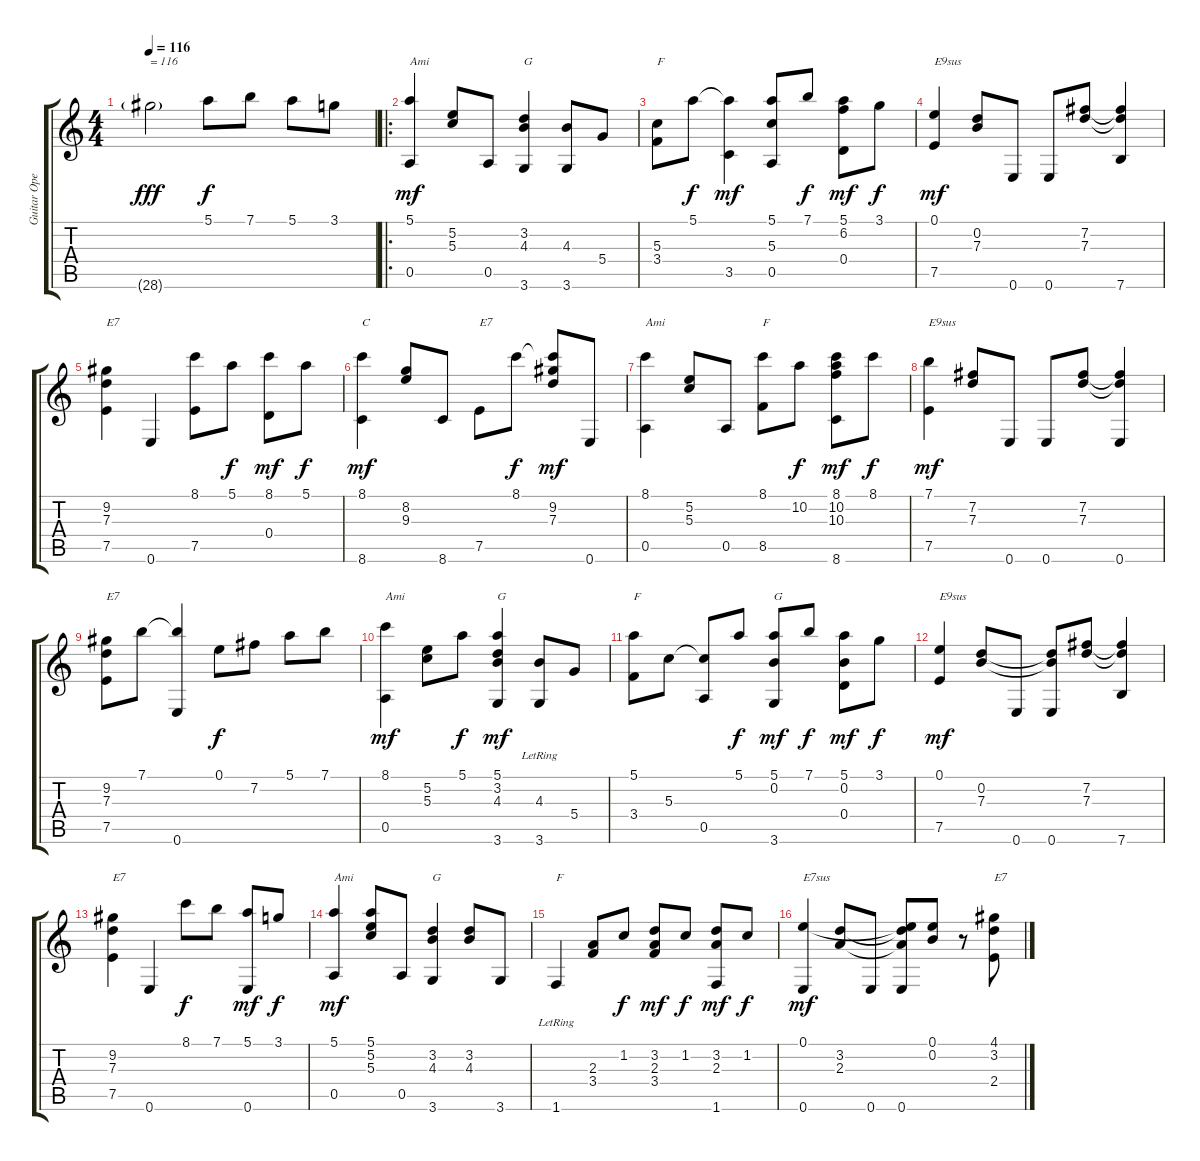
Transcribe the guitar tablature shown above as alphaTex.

\track ("Guitar Open D" "Guitar Ope") {instrument acousticguitarnylon}
\staff {score tabs}
\tuning (E4 B3 G3 D3 A2 E2) {hide}
\ts (4 4)
\tempo 116
\clef g2
\ks c
28.6{g}.2{txt "= 116" dy fff instrument acousticguitarnylon} 5.1.8{dy f} 7.1.8 5.1.8 3.1.8 |
\ro
(5.1 0.5).4{txt "Ami" dy mf} (5.2 5.3).8 0.5.8 (3.2 4.3 3.6).4{txt "G"} (4.3 3.6).8 5.4.8 |
(5.3 3.4).8{txt "F"} 5.1.8{dy f} (5.1{t} 3.5).4{dy mf} (5.1 5.3 0.5).8 7.1.8{dy f} (5.1 6.2 0.4).8{dy mf} 3.1.8{dy f} |
(0.1 7.5).4{txt "E9sus" dy mf} (0.2 7.3).8 0.6.8 0.6.8 (7.2 7.3).8 (7.2{t} 7.3{t} 7.6).4 |
(9.2 7.3 7.5).4{txt "E7" beam Down} 0.6.4 (8.1 7.5).8 5.1.8{dy f} (8.1 0.4).8{dy mf} 5.1.8{dy f} |
(8.1 8.6).4{txt "C" dy mf} (8.2 9.3).8 8.6.8 7.5.8{txt "E7"} 8.1.8{dy f} (8.1{t} 9.2 7.3).8{dy mf} 0.6.8 |
(8.1 0.5).4{txt "Ami"} (5.2 5.3).8 0.5.8 (8.1 8.5).8{txt "F"} 10.2.8{dy f} (8.1 10.2 10.3 8.6).8{dy mf} 8.1.8{dy f} |
(7.1 7.5).4{txt "E9sus" dy mf} (7.2 7.3).8 0.6.8 0.6.8 (7.2 7.3).8 (7.2{t} 7.3{t} 0.6).4 |
(9.2 7.3 7.5).8{txt "E7"} 7.1.8 (7.1{t} 0.6).4 0.1.8{dy f} 7.2.8 5.1.8 7.1.8 |
(8.1 0.5).4{txt "Ami" dy mf} (5.2 5.3).8 5.1.8{dy f} (5.1 3.2 4.3 3.6).4{txt "G" dy mf} (4.3{lr} 3.6).8 5.4.8 |
(5.1 3.4).8{txt "F"} 5.3.8 (5.3{t} 0.5).8 5.1.8{dy f} (5.1 0.2 3.6).8{txt "G" dy mf} 7.1.8{dy f} (5.1 0.2 0.4).8{dy mf} 3.1.8{dy f} |
(0.1 7.5).4{txt "E9sus" dy mf} (0.2 7.3).8 0.6.8 (0.2{t} 7.3{t} 0.6).8 (7.2 7.3).8 (7.2{t} 7.3{t} 7.6).4 |
(9.2 7.3 7.5).4{txt "E7" beam Down} 0.6.4 8.1.8{dy f} 7.1.8 (5.1 0.6).8{dy mf} 3.1.8{dy f} |
(5.1 0.5).4{txt "Ami" dy mf} (5.1 5.2 5.3).8 0.5.8 (3.2 4.3 3.6).4{txt "G"} (3.2 4.3).8 3.6.8 |
1.6{lr}.4{txt "F"} (2.3 3.4).8 1.2.8{dy f} (3.2 2.3 3.4).8{dy mf} 1.2.8{dy f} (3.2 2.3 1.6).8{dy mf} 1.2.8{dy f} |
(0.1 0.6).4{txt "E7sus" dy mf} (3.2 2.3).8 0.6.8 (0.1{t} 3.2{t} 2.3{t} 0.6).8 (0.1 0.2).8 r.8 (4.1 3.2 2.4).8{txt "E7"}
